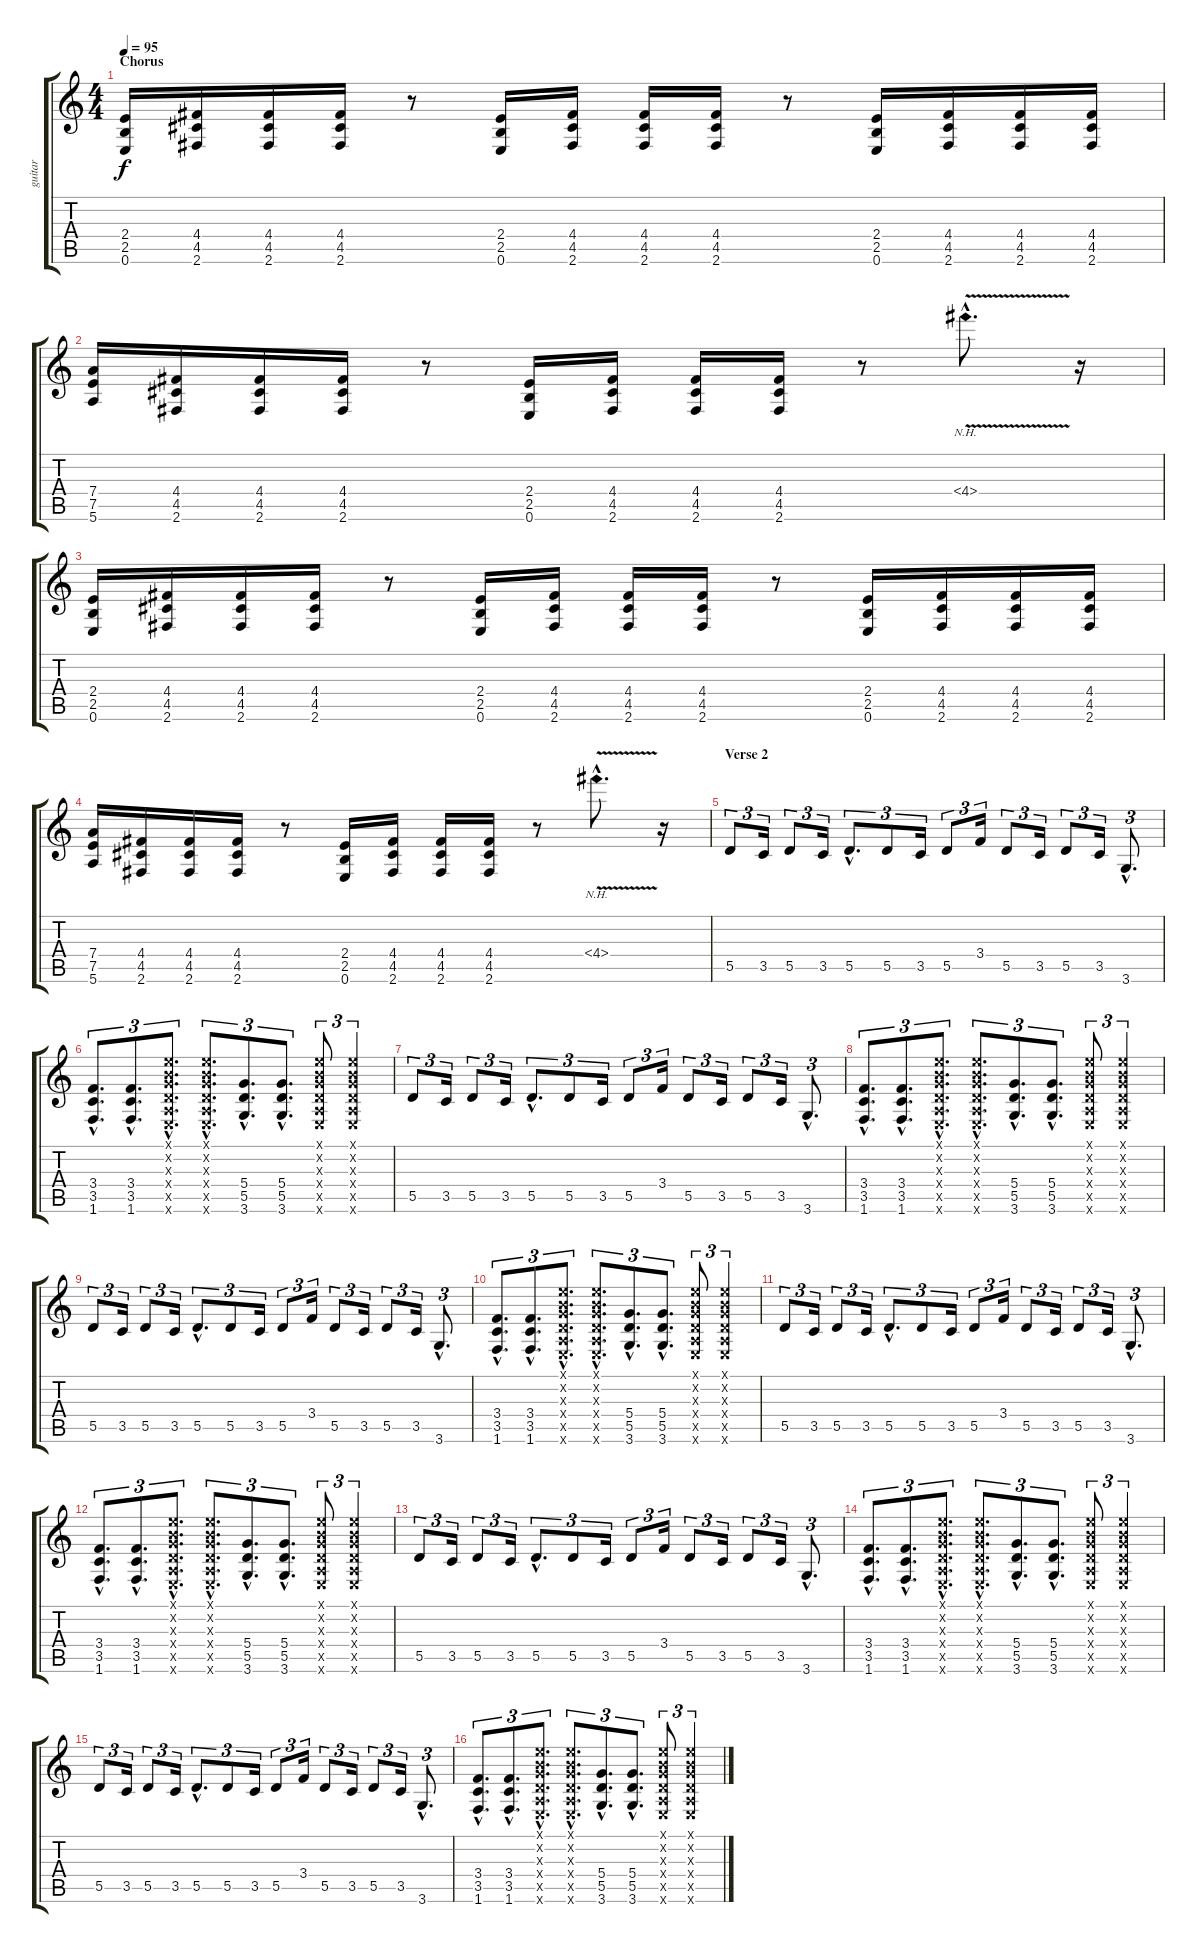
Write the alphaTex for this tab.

\track ("guitar" "guitar") {instrument distortionguitar}
\staff {score tabs}
\tuning (E4 B3 G3 D3 A2 E2) {hide}
\ts (4 4)
\section ("" "Chorus")
\tempo 95
\clef g2
\ks c
(2.4 2.5 0.6).16{dy f} (4.4 4.5 2.6).16 (4.4 4.5 2.6).16 (4.4 4.5 2.6).16 r.8 (2.4 2.5 0.6).16 (4.4 4.5 2.6).16 (4.4 4.5 2.6).16 (4.4 4.5 2.6).16 r.8 (2.4 2.5 0.6).16 (4.4 4.5 2.6).16 (4.4 4.5 2.6).16 (4.4 4.5 2.6).16 |
(7.4 7.5 5.6).16 (4.4 4.5 2.6).16 (4.4 4.5 2.6).16 (4.4 4.5 2.6).16 r.8 (2.4 2.5 0.6).16 (4.4 4.5 2.6).16 (4.4 4.5 2.6).16 (4.4 4.5 2.6).16 r.8 4.4{nh v hac}.8{d} r.16 |
(2.4 2.5 0.6).16 (4.4 4.5 2.6).16 (4.4 4.5 2.6).16 (4.4 4.5 2.6).16 r.8 (2.4 2.5 0.6).16 (4.4 4.5 2.6).16 (4.4 4.5 2.6).16 (4.4 4.5 2.6).16 r.8 (2.4 2.5 0.6).16 (4.4 4.5 2.6).16 (4.4 4.5 2.6).16 (4.4 4.5 2.6).16 |
(7.4 7.5 5.6).16 (4.4 4.5 2.6).16 (4.4 4.5 2.6).16 (4.4 4.5 2.6).16 r.8 (2.4 2.5 0.6).16 (4.4 4.5 2.6).16 (4.4 4.5 2.6).16 (4.4 4.5 2.6).16 r.8 4.4{nh v hac}.8{d} r.16 |
\section ("" "Verse 2")
5.5.8{tu (3 2)} 3.5.16{tu (3 2)} 5.5.8{tu (3 2)} 3.5.16{tu (3 2)} 5.5{hac}.8{d tu (3 2)} 5.5.8{tu (3 2)} 3.5.16{tu (3 2)} 5.5.8{tu (3 2)} 3.4.16{tu (3 2)} 5.5.8{tu (3 2)} 3.5.16{tu (3 2)} 5.5.8{tu (3 2)} 3.5.16{tu (3 2)} 3.6{hac}.8{d tu (3 2)} |
(3.4{hac} 3.5{hac} 1.6{hac}).8{d tu (3 2)} (3.4{hac} 3.5{hac} 1.6{hac}).8{d tu (3 2)} (0.1{hac x} 0.2{hac x} 0.3{hac x} 0.4{hac x} 0.5{hac x} 0.6{hac x}).8{d tu (3 2)} (0.1{hac x} 0.2{hac x} 0.3{hac x} 0.4{hac x} 0.5{hac x} 0.6{hac x}).8{d tu (3 2)} (5.4{hac} 5.5{hac} 3.6{hac}).8{d tu (3 2)} (5.4{hac} 5.5{hac} 3.6{hac}).8{d tu (3 2)} (0.1{x} 0.2{x} 0.3{x} 0.4{x} 0.5{x} 0.6{x}).8{tu (3 2)} (0.1{x} 0.2{x} 0.3{x} 0.4{x} 0.5{x} 0.6{x}).4{tu (3 2)} |
5.5.8{tu (3 2)} 3.5.16{tu (3 2)} 5.5.8{tu (3 2)} 3.5.16{tu (3 2)} 5.5{hac}.8{d tu (3 2)} 5.5.8{tu (3 2)} 3.5.16{tu (3 2)} 5.5.8{tu (3 2)} 3.4.16{tu (3 2)} 5.5.8{tu (3 2)} 3.5.16{tu (3 2)} 5.5.8{tu (3 2)} 3.5.16{tu (3 2)} 3.6{hac}.8{d tu (3 2)} |
(3.4{hac} 3.5{hac} 1.6{hac}).8{d tu (3 2)} (3.4{hac} 3.5{hac} 1.6{hac}).8{d tu (3 2)} (0.1{hac x} 0.2{hac x} 0.3{hac x} 0.4{hac x} 0.5{hac x} 0.6{hac x}).8{d tu (3 2)} (0.1{hac x} 0.2{hac x} 0.3{hac x} 0.4{hac x} 0.5{hac x} 0.6{hac x}).8{d tu (3 2)} (5.4{hac} 5.5{hac} 3.6{hac}).8{d tu (3 2)} (5.4{hac} 5.5{hac} 3.6{hac}).8{d tu (3 2)} (0.1{x} 0.2{x} 0.3{x} 0.4{x} 0.5{x} 0.6{x}).8{tu (3 2)} (0.1{x} 0.2{x} 0.3{x} 0.4{x} 0.5{x} 0.6{x}).4{tu (3 2)} |
5.5.8{tu (3 2)} 3.5.16{tu (3 2)} 5.5.8{tu (3 2)} 3.5.16{tu (3 2)} 5.5{hac}.8{d tu (3 2)} 5.5.8{tu (3 2)} 3.5.16{tu (3 2)} 5.5.8{tu (3 2)} 3.4.16{tu (3 2)} 5.5.8{tu (3 2)} 3.5.16{tu (3 2)} 5.5.8{tu (3 2)} 3.5.16{tu (3 2)} 3.6{hac}.8{d tu (3 2)} |
(3.4{hac} 3.5{hac} 1.6{hac}).8{d tu (3 2)} (3.4{hac} 3.5{hac} 1.6{hac}).8{d tu (3 2)} (0.1{hac x} 0.2{hac x} 0.3{hac x} 0.4{hac x} 0.5{hac x} 0.6{hac x}).8{d tu (3 2)} (0.1{hac x} 0.2{hac x} 0.3{hac x} 0.4{hac x} 0.5{hac x} 0.6{hac x}).8{d tu (3 2)} (5.4{hac} 5.5{hac} 3.6{hac}).8{d tu (3 2)} (5.4{hac} 5.5{hac} 3.6{hac}).8{d tu (3 2)} (0.1{x} 0.2{x} 0.3{x} 0.4{x} 0.5{x} 0.6{x}).8{tu (3 2)} (0.1{x} 0.2{x} 0.3{x} 0.4{x} 0.5{x} 0.6{x}).4{tu (3 2)} |
5.5.8{tu (3 2)} 3.5.16{tu (3 2)} 5.5.8{tu (3 2)} 3.5.16{tu (3 2)} 5.5{hac}.8{d tu (3 2)} 5.5.8{tu (3 2)} 3.5.16{tu (3 2)} 5.5.8{tu (3 2)} 3.4.16{tu (3 2)} 5.5.8{tu (3 2)} 3.5.16{tu (3 2)} 5.5.8{tu (3 2)} 3.5.16{tu (3 2)} 3.6{hac}.8{d tu (3 2)} |
(3.4{hac} 3.5{hac} 1.6{hac}).8{d tu (3 2)} (3.4{hac} 3.5{hac} 1.6{hac}).8{d tu (3 2)} (0.1{hac x} 0.2{hac x} 0.3{hac x} 0.4{hac x} 0.5{hac x} 0.6{hac x}).8{d tu (3 2)} (0.1{hac x} 0.2{hac x} 0.3{hac x} 0.4{hac x} 0.5{hac x} 0.6{hac x}).8{d tu (3 2)} (5.4{hac} 5.5{hac} 3.6{hac}).8{d tu (3 2)} (5.4{hac} 5.5{hac} 3.6{hac}).8{d tu (3 2)} (0.1{x} 0.2{x} 0.3{x} 0.4{x} 0.5{x} 0.6{x}).8{tu (3 2)} (0.1{x} 0.2{x} 0.3{x} 0.4{x} 0.5{x} 0.6{x}).4{tu (3 2)} |
5.5.8{tu (3 2)} 3.5.16{tu (3 2)} 5.5.8{tu (3 2)} 3.5.16{tu (3 2)} 5.5{hac}.8{d tu (3 2)} 5.5.8{tu (3 2)} 3.5.16{tu (3 2)} 5.5.8{tu (3 2)} 3.4.16{tu (3 2)} 5.5.8{tu (3 2)} 3.5.16{tu (3 2)} 5.5.8{tu (3 2)} 3.5.16{tu (3 2)} 3.6{hac}.8{d tu (3 2)} |
(3.4{hac} 3.5{hac} 1.6{hac}).8{d tu (3 2)} (3.4{hac} 3.5{hac} 1.6{hac}).8{d tu (3 2)} (0.1{hac x} 0.2{hac x} 0.3{hac x} 0.4{hac x} 0.5{hac x} 0.6{hac x}).8{d tu (3 2)} (0.1{hac x} 0.2{hac x} 0.3{hac x} 0.4{hac x} 0.5{hac x} 0.6{hac x}).8{d tu (3 2)} (5.4{hac} 5.5{hac} 3.6{hac}).8{d tu (3 2)} (5.4{hac} 5.5{hac} 3.6{hac}).8{d tu (3 2)} (0.1{x} 0.2{x} 0.3{x} 0.4{x} 0.5{x} 0.6{x}).8{tu (3 2)} (0.1{x} 0.2{x} 0.3{x} 0.4{x} 0.5{x} 0.6{x}).4{tu (3 2)} |
5.5.8{tu (3 2)} 3.5.16{tu (3 2)} 5.5.8{tu (3 2)} 3.5.16{tu (3 2)} 5.5{hac}.8{d tu (3 2)} 5.5.8{tu (3 2)} 3.5.16{tu (3 2)} 5.5.8{tu (3 2)} 3.4.16{tu (3 2)} 5.5.8{tu (3 2)} 3.5.16{tu (3 2)} 5.5.8{tu (3 2)} 3.5.16{tu (3 2)} 3.6{hac}.8{d tu (3 2)} |
(3.4{hac} 3.5{hac} 1.6{hac}).8{d tu (3 2)} (3.4{hac} 3.5{hac} 1.6{hac}).8{d tu (3 2)} (0.1{hac x} 0.2{hac x} 0.3{hac x} 0.4{hac x} 0.5{hac x} 0.6{hac x}).8{d tu (3 2)} (0.1{hac x} 0.2{hac x} 0.3{hac x} 0.4{hac x} 0.5{hac x} 0.6{hac x}).8{d tu (3 2)} (5.4{hac} 5.5{hac} 3.6{hac}).8{d tu (3 2)} (5.4{hac} 5.5{hac} 3.6{hac}).8{d tu (3 2)} (0.1{x} 0.2{x} 0.3{x} 0.4{x} 0.5{x} 0.6{x}).8{tu (3 2)} (0.1{x} 0.2{x} 0.3{x} 0.4{x} 0.5{x} 0.6{x}).4{tu (3 2)}
